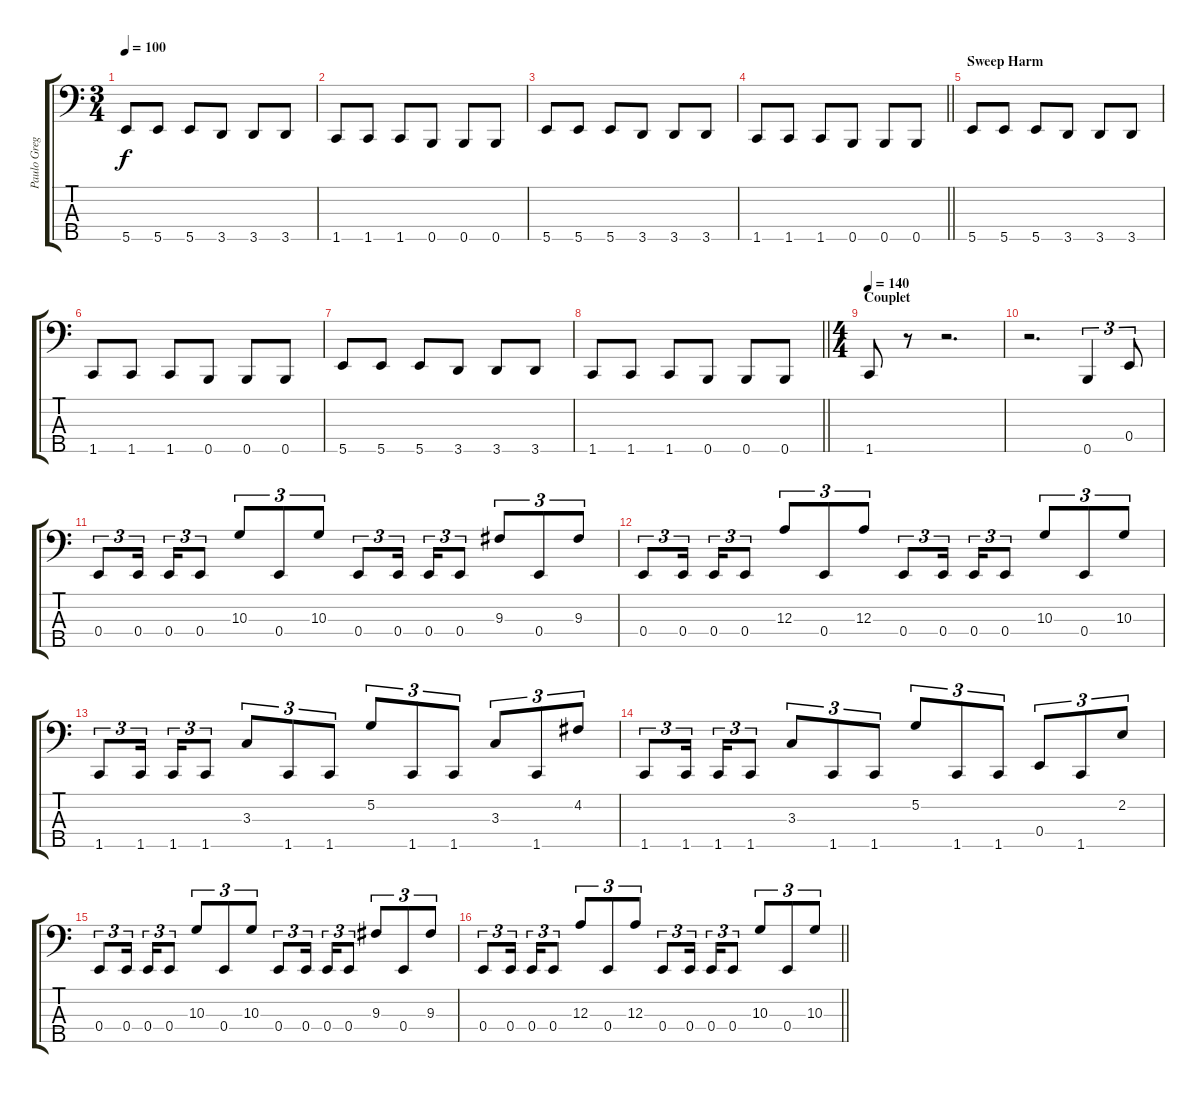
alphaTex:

\track ("Paulo Gregoletto" "Paulo Greg") {instrument electricbassfinger}
\staff {score tabs}
\tuning (G2 D2 A1 E1 B0) {hide}
\ts (3 4)
\tempo 100
\clef f4
\ks c
5.5.8{dy f} 5.5.8 5.5.8 3.5.8 3.5.8 3.5.8 |
1.5.8 1.5.8 1.5.8 0.5.8 0.5.8 0.5.8 |
5.5.8 5.5.8 5.5.8 3.5.8 3.5.8 3.5.8 |
\barLineRight lightlight
1.5.8 1.5.8 1.5.8 0.5.8 0.5.8 0.5.8 |
\section ("" "Sweep Harm")
5.5.8 5.5.8 5.5.8 3.5.8 3.5.8 3.5.8 |
1.5.8 1.5.8 1.5.8 0.5.8 0.5.8 0.5.8 |
5.5.8 5.5.8 5.5.8 3.5.8 3.5.8 3.5.8 |
\barLineRight lightlight
1.5.8 1.5.8 1.5.8 0.5.8 0.5.8 0.5.8 |
\ts (4 4)
\section ("" "Couplet")
\tempo 140
1.5.8 r.8 r.2{d} |
r.2{d} 0.5.4{tu (3 2)} 0.4.8{tu (3 2)} |
0.4.8{tu (3 2)} 0.4.16{tu (3 2) beam splitsecondary} 0.4.16{tu (3 2)} 0.4.8{tu (3 2)} 10.3.8{tu (3 2)} 0.4.8{tu (3 2)} 10.3.8{tu (3 2)} 0.4.8{tu (3 2)} 0.4.16{tu (3 2) beam splitsecondary} 0.4.16{tu (3 2)} 0.4.8{tu (3 2)} 9.3.8{tu (3 2)} 0.4.8{tu (3 2)} 9.3.8{tu (3 2)} |
0.4.8{tu (3 2)} 0.4.16{tu (3 2) beam splitsecondary} 0.4.16{tu (3 2)} 0.4.8{tu (3 2)} 12.3.8{tu (3 2)} 0.4.8{tu (3 2)} 12.3.8{tu (3 2)} 0.4.8{tu (3 2)} 0.4.16{tu (3 2) beam splitsecondary} 0.4.16{tu (3 2)} 0.4.8{tu (3 2)} 10.3.8{tu (3 2)} 0.4.8{tu (3 2)} 10.3.8{tu (3 2)} |
1.5.8{tu (3 2)} 1.5.16{tu (3 2) beam splitsecondary} 1.5.16{tu (3 2)} 1.5.8{tu (3 2)} 3.3.8{tu (3 2)} 1.5.8{tu (3 2)} 1.5.8{tu (3 2)} 5.2.8{tu (3 2)} 1.5.8{tu (3 2)} 1.5.8{tu (3 2)} 3.3.8{tu (3 2)} 1.5.8{tu (3 2)} 4.2.8{tu (3 2)} |
1.5.8{tu (3 2)} 1.5.16{tu (3 2) beam splitsecondary} 1.5.16{tu (3 2)} 1.5.8{tu (3 2)} 3.3.8{tu (3 2)} 1.5.8{tu (3 2)} 1.5.8{tu (3 2)} 5.2.8{tu (3 2)} 1.5.8{tu (3 2)} 1.5.8{tu (3 2)} 0.4.8{tu (3 2)} 1.5.8{tu (3 2)} 2.2.8{tu (3 2)} |
0.4.8{tu (3 2)} 0.4.16{tu (3 2) beam splitsecondary} 0.4.16{tu (3 2)} 0.4.8{tu (3 2)} 10.3.8{tu (3 2)} 0.4.8{tu (3 2)} 10.3.8{tu (3 2)} 0.4.8{tu (3 2)} 0.4.16{tu (3 2) beam splitsecondary} 0.4.16{tu (3 2)} 0.4.8{tu (3 2)} 9.3.8{tu (3 2)} 0.4.8{tu (3 2)} 9.3.8{tu (3 2)} |
\barLineRight lightlight
0.4.8{tu (3 2)} 0.4.16{tu (3 2) beam splitsecondary} 0.4.16{tu (3 2)} 0.4.8{tu (3 2)} 12.3.8{tu (3 2)} 0.4.8{tu (3 2)} 12.3.8{tu (3 2)} 0.4.8{tu (3 2)} 0.4.16{tu (3 2) beam splitsecondary} 0.4.16{tu (3 2)} 0.4.8{tu (3 2)} 10.3.8{tu (3 2)} 0.4.8{tu (3 2)} 10.3.8{tu (3 2)}
